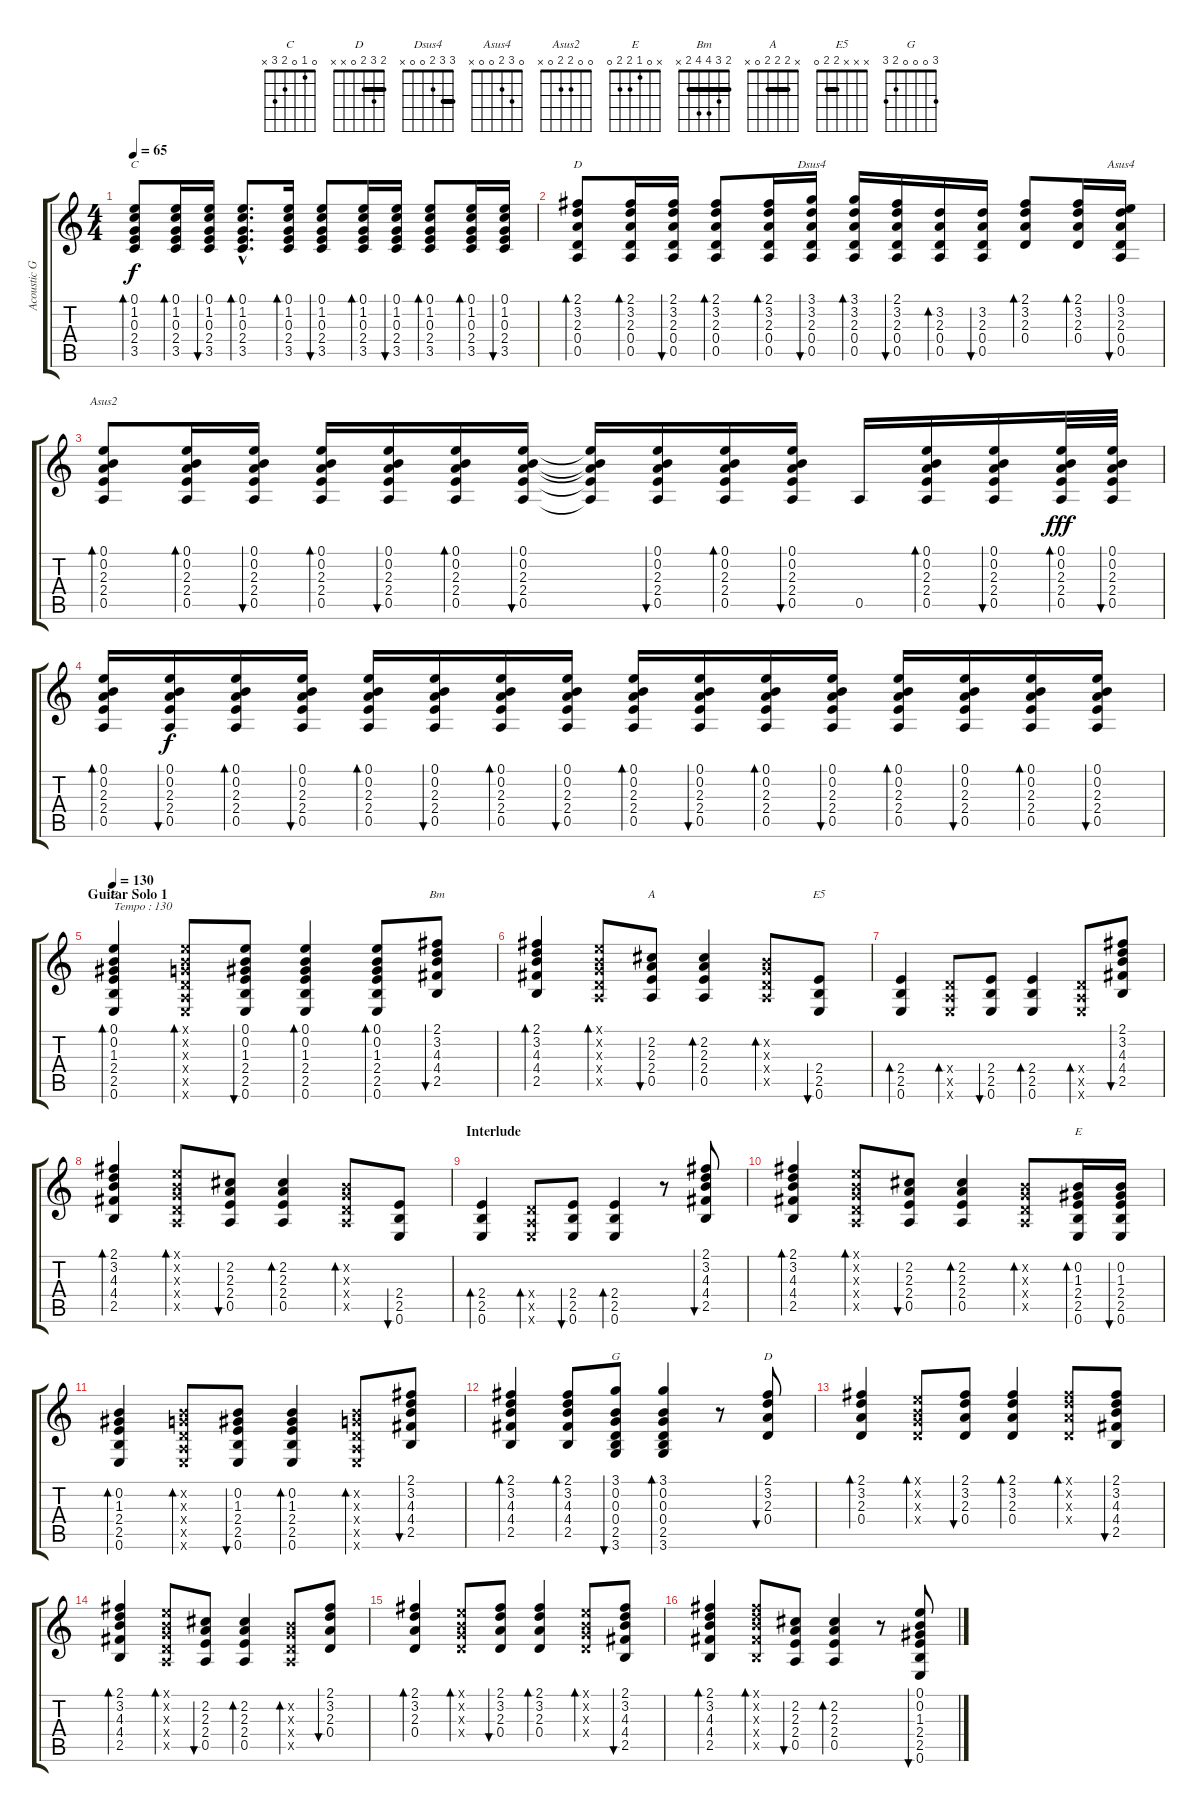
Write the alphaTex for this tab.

\track ("Acoustic Guitar (Townshend)" "Acoustic G") {instrument acousticguitarsteel}
\staff {score tabs}
\tuning (E4 B3 G3 D3 A2 E2) {hide}
\chord ("C" 0 1 0 2 3 x)
\chord ("D" 2 3 2 0 0 x) {barre 2}
\chord ("Dsus4" 3 3 2 0 0 x) {barre 3}
\chord ("Asus4" 0 3 2 0 0 x)
\chord ("Asus2" 0 0 2 2 0 x)
\chord ("E" 0 0 1 2 2 0)
\chord ("Bm" 2 3 4 4 2 x) {barre 2}
\chord ("A" x 2 2 2 0 x) {barre 2}
\chord ("E5" x x x 2 2 0) {barre 2}
\chord ("E" x 0 1 2 2 0)
\chord ("G" 3 0 0 0 2 3)
\chord ("D" 2 3 2 0 x x) {barre 2}
\ts (4 4)
\tempo 65
\clef g2
\ks c
(0.1 1.2 0.3 2.4 3.5).8{bd 30 ch "C" dy f} (0.1 1.2 0.3 2.4 3.5).16{bd 30} (0.1 1.2 0.3 2.4 3.5).16{bu 30} (0.1{hac} 1.2{hac} 0.3{hac} 2.4{hac} 3.5{hac}).8{d bd 30} (0.1 1.2 0.3 2.4 3.5).16{bd 30} (0.1 1.2 0.3 2.4 3.5).8{bu 30} (0.1 1.2 0.3 2.4 3.5).16{bd 30} (0.1 1.2 0.3 2.4 3.5).16{bu 30} (0.1 1.2 0.3 2.4 3.5).8{bd 30} (0.1 1.2 0.3 2.4 3.5).16{bd 30} (0.1 1.2 0.3 2.4 3.5).16{bu 30} |
(2.1 3.2 2.3 0.4 0.5).8{bd 30 ch "D"} (2.1 3.2 2.3 0.4 0.5).16{bd 30} (2.1 3.2 2.3 0.4 0.5).16{bu 30} (2.1 3.2 2.3 0.4 0.5).8{bd 30} (2.1 3.2 2.3 0.4 0.5).16{bd 30} (3.1 3.2 2.3 0.4 0.5).16{bu 30 ch "Dsus4"} (3.1 3.2 2.3 0.4 0.5).16{bd 30} (2.1 3.2 2.3 0.4 0.5).16{bu 30} (3.2 2.3 0.4 0.5).16{bd 30} (3.2 2.3 0.4 0.5).16{bu 30} (2.1 3.2 2.3 0.4).8{bd 30} (2.1 3.2 2.3 0.4).16{bd 30} (0.1 3.2 2.3 0.4 0.5).16{bu 30 ch "Asus4"} |
(0.1 0.2 2.3 2.4 0.5).8{bd 30 ch "Asus2"} (0.1 0.2 2.3 2.4 0.5).16{bd 30} (0.1 0.2 2.3 2.4 0.5).16{bu 30} (0.1 0.2 2.3 2.4 0.5).16{bd 30} (0.1 0.2 2.3 2.4 0.5).16{bu 30} (0.1 0.2 2.3 2.4 0.5).16{bd 30} (0.1 0.2 2.3 2.4 0.5).16{bu 30} (0.1{t} 0.2{t} 2.3{t} 2.4{t} 0.5{t}).16 (0.1 0.2 2.3 2.4 0.5).16{bu 30} (0.1 0.2 2.3 2.4 0.5).16{bd 30} (0.1 0.2 2.3 2.4 0.5).16{bu 30} 0.5.16 (0.1 0.2 2.3 2.4 0.5).16{bd 30} (0.1 0.2 2.3 2.4 0.5).16{bu 30} (0.1 0.2 2.3 2.4 0.5).32{bd 30 dy fff} (0.1 0.2 2.3 2.4 0.5).32{bu 30} |
(0.1 0.2 2.3 2.4 0.5).16{bd 30} (0.1 0.2 2.3 2.4 0.5).16{bu 30 dy f} (0.1 0.2 2.3 2.4 0.5).16{bd 30} (0.1 0.2 2.3 2.4 0.5).16{bu 30} (0.1 0.2 2.3 2.4 0.5).16{bd 30} (0.1 0.2 2.3 2.4 0.5).16{bu 30} (0.1 0.2 2.3 2.4 0.5).16{bd 30} (0.1 0.2 2.3 2.4 0.5).16{bu 30} (0.1 0.2 2.3 2.4 0.5).16{bd 30} (0.1 0.2 2.3 2.4 0.5).16{bu 30} (0.1 0.2 2.3 2.4 0.5).16{bd 30} (0.1 0.2 2.3 2.4 0.5).16{bu 30} (0.1 0.2 2.3 2.4 0.5).16{bd 30} (0.1 0.2 2.3 2.4 0.5).16{bu 30} (0.1 0.2 2.3 2.4 0.5).16{bd 30} (0.1 0.2 2.3 2.4 0.5).16{bu 30} |
\section ("" "Guitar Solo 1")
\tempo 130
(0.1 0.2 1.3 2.4 2.5 0.6).4{bd 30 ch "E" txt "Tempo : 130" volume 10 balance 6} (0.1{x} 0.2{x} 0.3{x} 0.4{x} 0.5{x} 0.6{x}).8{bd 30} (0.1 0.2 1.3 2.4 2.5 0.6).8{bu 30} (0.1 0.2 1.3 2.4 2.5 0.6).4{bd 30} (0.1 0.2 1.3 2.4 2.5 0.6).8{bd 30} (2.1 3.2 4.3 4.4 2.5).8{bu 30 ch "Bm"} |
(2.1 3.2 4.3 4.4 2.5).4{bd 30} (0.1{x} 0.2{x} 0.3{x} 0.4{x} 0.5{x}).8{bd 30} (2.2 2.3 2.4 0.5).8{bu 30 ch "A"} (2.2 2.3 2.4 0.5).4{bd 30} (0.2{x} 0.3{x} 0.4{x} 0.5{x}).8{bd 30} (2.4 2.5 0.6).8{bu 30 ch "E5"} |
(2.4 2.5 0.6).4{bd 30} (0.4{x} 0.5{x} 0.6{x}).8{bd 30} (2.4 2.5 0.6).8{bu 30} (2.4 2.5 0.6).4{bd 30} (0.4{x} 0.5{x} 0.6{x}).8{bd 30} (2.1 3.2 4.3 4.4 2.5).8{bu 30} |
(2.1 3.2 4.3 4.4 2.5).4{bd 30} (0.1{x} 0.2{x} 0.3{x} 0.4{x} 0.5{x}).8{bd 30} (2.2 2.3 2.4 0.5).8{bu 30} (2.2 2.3 2.4 0.5).4{bd 30} (0.2{x} 0.3{x} 0.4{x} 0.5{x}).8{bd 30} (2.4 2.5 0.6).8{bu 30} |
\section ("" "Interlude")
(2.4 2.5 0.6).4{bd 30 volume 10} (0.4{x} 0.5{x} 0.6{x}).8{bd 30} (2.4 2.5 0.6).8{bu 30} (2.4 2.5 0.6).4{bd 30} r.8 (2.1 3.2 4.3 4.4 2.5).8{bu 30} |
(2.1 3.2 4.3 4.4 2.5).4{bd 30} (0.1{x} 0.2{x} 0.3{x} 0.4{x} 0.5{x}).8{bd 30} (2.2 2.3 2.4 0.5).8{bu 30} (2.2 2.3 2.4 0.5).4{bd 30} (0.2{x} 0.3{x} 0.4{x} 0.5{x}).8{bd 30} (0.2 1.3 2.4 2.5 0.6).16{bd 30 ch "E"} (0.2 1.3 2.4 2.5 0.6).16{bu 30} |
(0.2 1.3 2.4 2.5 0.6).4{bd 30} (0.2{x} 0.3{x} 0.4{x} 0.5{x} 0.6{x}).8{bd 30} (0.2 1.3 2.4 2.5 0.6).8{bu 30} (0.2 1.3 2.4 2.5 0.6).4{bd 30} (0.2{x} 0.3{x} 0.4{x} 0.5{x} 0.6{x}).8{bd 30} (2.1 3.2 4.3 4.4 2.5).8{bu 30} |
(2.1 3.2 4.3 4.4 2.5).4{bd 30} (2.1 3.2 4.3 4.4 2.5).8{bd 30} (3.1 0.2 0.3 0.4 2.5 3.6).8{bu 30 ch "G"} (3.1 0.2 0.3 0.4 2.5 3.6).4{bd 30} r.8 (2.1 3.2 2.3 0.4).8{bu 30 ch "D"} |
(2.1 3.2 2.3 0.4).4{bd 30} (0.1{x} 0.2{x} 0.3{x} 0.4{x}).8{bd 30} (2.1 3.2 2.3 0.4).8{bu 30} (2.1 3.2 2.3 0.4).4{bd 30} (2.1{x} 3.2{x} 2.3{x} 0.4{x}).8{bd 30} (2.1 3.2 4.3 4.4 2.5).8{bu 30} |
(2.1 3.2 4.3 4.4 2.5).4{bd 30} (0.1{x} 0.2{x} 0.3{x} 0.4{x} 0.5{x}).8{bd 30} (2.2 2.3 2.4 0.5).8{bu 30} (2.2 2.3 2.4 0.5).4{bd 30} (0.2{x} 0.3{x} 0.4{x} 0.5{x}).8{bd 30} (2.1 3.2 2.3 0.4).8{bu 30} |
(2.1 3.2 2.3 0.4).4{bd 30} (0.1{x} 0.2{x} 0.3{x} 0.4{x}).8{bd 30} (2.1 3.2 2.3 0.4).8{bu 30} (2.1 3.2 2.3 0.4).4{bd 30} (0.1{x} 0.2{x} 0.3{x} 0.4{x}).8{bd 30} (2.1 3.2 4.3 4.4 2.5).8{bu 30} |
(2.1 3.2 4.3 4.4 2.5).4{bd 30} (2.1{x} 3.2{x} 4.3{x} 4.4{x} 2.5{x}).8{bd 30} (2.2 2.3 2.4 0.5).8{bu 30} (2.2 2.3 2.4 0.5).4{bd 30} r.8 (0.1 0.2 1.3 2.4 2.5 0.6).8{bu 30}
